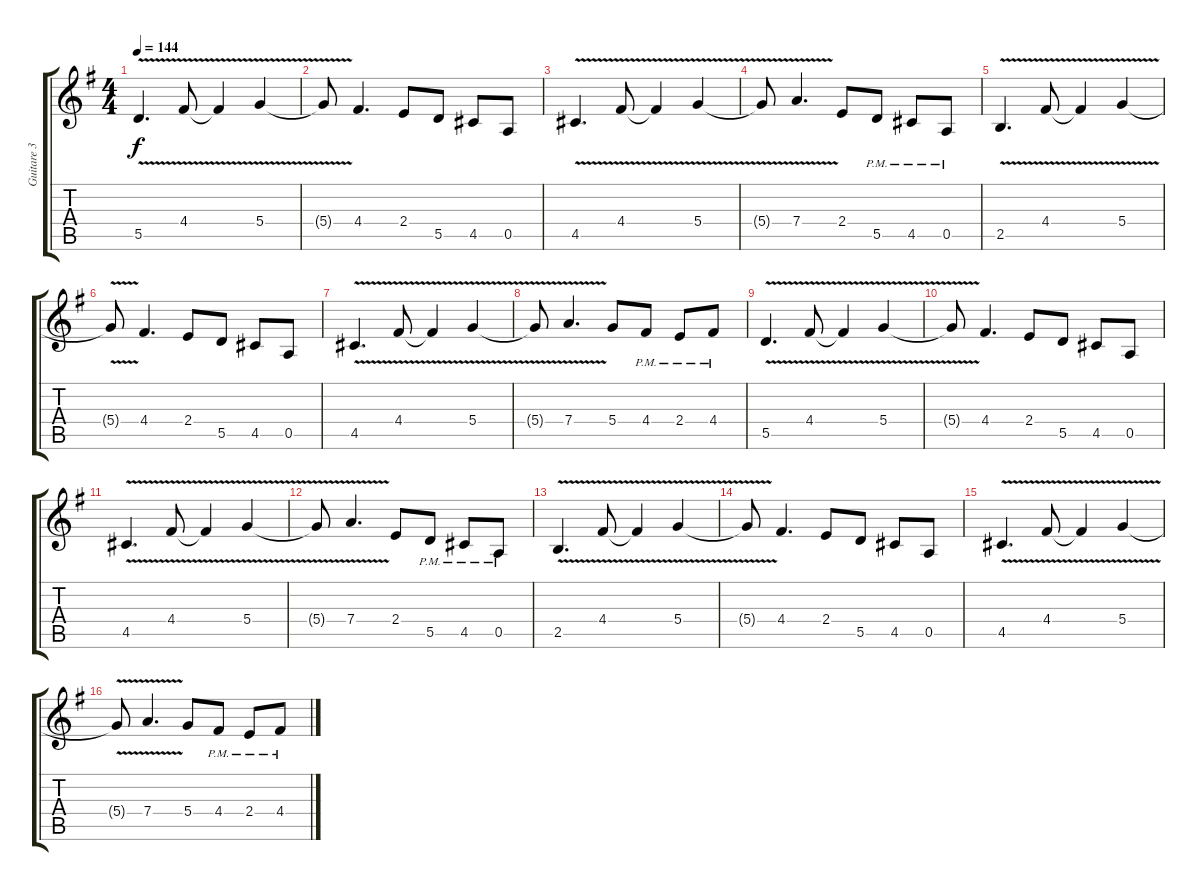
\track ("Guitare 3 " "Guitare 3 ") {instrument distortionguitar}
\staff {score tabs}
\tuning (E4 B3 G3 D3 A2 E2) {hide}
\ts (4 4)
\tempo 144
\clef g2
\ks g
5.5{v}.4{d dy f} 4.4{v}.8 4.4{t}.4 5.4{v}.4 |
5.4{t}.8 4.4.4{d} 2.4.8 5.5.8 4.5.8 0.5.8 |
4.5{v}.4{d} 4.4{v}.8 4.4{t}.4 5.4{v}.4 |
5.4{t}.8 7.4{v}.4{d} 2.4.8 5.5{pm}.8 4.5{pm}.8 0.5{pm}.8 |
2.5{v}.4{d} 4.4{v}.8 4.4{t}.4 5.4{v}.4 |
5.4{t}.8 4.4.4{d} 2.4.8 5.5.8 4.5.8 0.5.8 |
4.5{v}.4{d} 4.4{v}.8 4.4{t}.4 5.4{v}.4 |
5.4{t}.8 7.4{v}.4{d} 5.4.8 4.4{pm}.8 2.4{pm}.8 4.4{pm}.8 |
5.5{v}.4{d} 4.4{v}.8 4.4{t}.4 5.4{v}.4 |
5.4{t}.8 4.4.4{d} 2.4.8 5.5.8 4.5.8 0.5.8 |
4.5{v}.4{d} 4.4{v}.8 4.4{t}.4 5.4{v}.4 |
5.4{t}.8 7.4{v}.4{d} 2.4.8 5.5{pm}.8 4.5{pm}.8 0.5{pm}.8 |
2.5{v}.4{d} 4.4{v}.8 4.4{t}.4 5.4{v}.4 |
5.4{t}.8 4.4.4{d} 2.4.8 5.5.8 4.5.8 0.5.8 |
4.5{v}.4{d} 4.4{v}.8 4.4{t}.4 5.4{v}.4 |
5.4{t}.8 7.4{v}.4{d} 5.4.8 4.4{pm}.8 2.4{pm}.8 4.4{pm}.8
